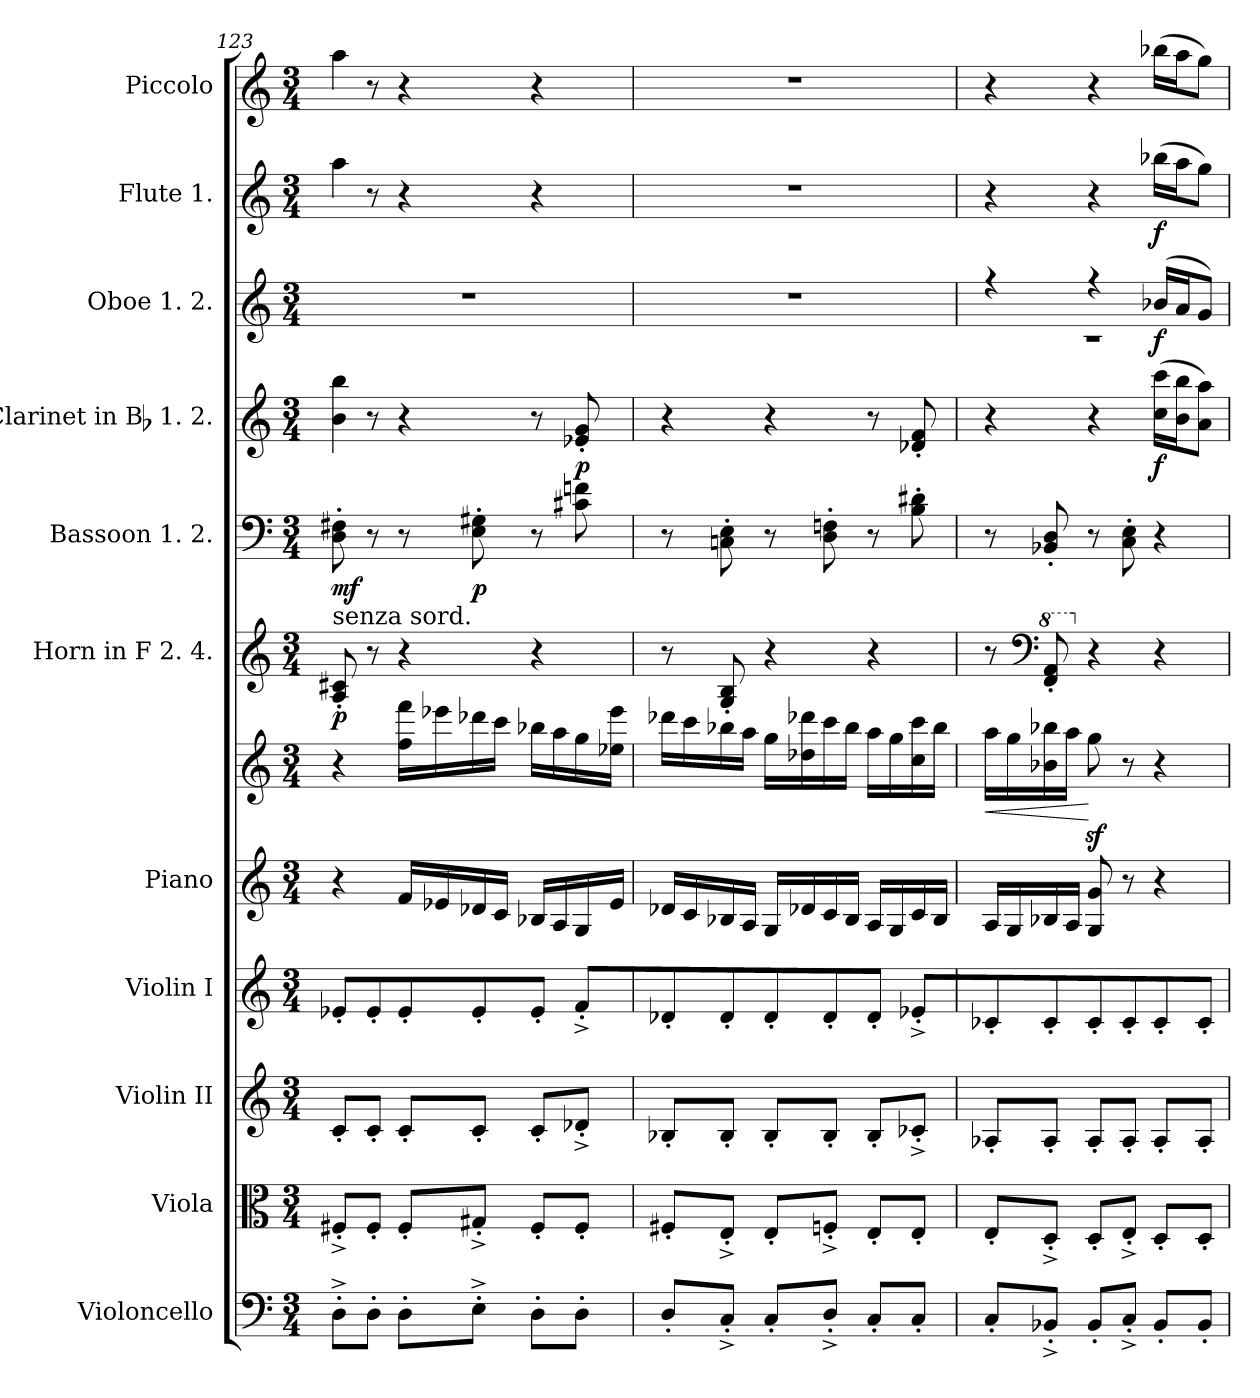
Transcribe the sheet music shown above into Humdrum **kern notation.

**kern	**kern	**kern	**kern	**kern	**kern	**dynam	**kern	**dynam	**kern	**dynam	**kern	**dynam	**kern	**dynam	**kern	**dynam	**kern
*part11	*part10	*part9	*part8	*part7	*part7	*part7	*part6	*part6	*part5	*part5	*part4	*part4	*part3	*part3	*part2	*part2	*part1
*staff12	*staff11	*staff10	*staff9	*staff8	*staff7	*staff7/8	*staff6	*staff6	*staff5	*staff5	*staff4	*staff4	*staff3	*staff3	*staff2	*staff2	*staff1
*I"Violoncello	*I"Viola	*I"Violin II	*I"Violin I	*I"Piano	*	*	*I"Horn in F 2. 4.	*	*I"Bassoon 1. 2.	*	*I"Clarinet in Bb 1. 2.	*	*I"Oboe 1. 2.	*	*I"Flute 1.	*	*I"Piccolo
*I'Vc.	*I'Vla.	*I'Vln. II	*I'Vln. I	*I'Pno.	*	*	*I'Hn.	*	*I'Bsn.	*	*I'Cl.	*	*I'Ob.	*	*I'Fl.	*	*I'Picc.
!!LO:PB:g=z
*clefF4	*clefC3	*clefG2	*clefG2	*clefG2	*clefG2	*	*clefG2	*	*clefF4	*	*clefG2	*	*clefG2	*	*clefG2	*	*clefG2
*	*	*	*	*	*	*	*ITrd4c7	*	*	*	*ITrd1c2	*	*	*	*	*	*ITrd-7c-12
*k[]	*k[]	*k[]	*k[]	*k[]	*k[]	*	*k[b-]	*	*k[]	*	*k[b-e-]	*	*k[]	*	*k[]	*	*k[]
*M3/4	*M3/4	*M3/4	*M3/4	*M3/4	*M3/4	*	*M3/4	*	*M3/4	*	*M3/4	*	*M3/4	*	*M3/4	*	*M3/4
=123	=123	=123	=123	=123	=123	=123	=123	=123	=123	=123	=123	=123	=123	=123	=123	=123	=123
!	!	!	!	!	!	!	!LO:TX:a:t=senza sord.	!	!	!	!	!	!	!	!	!	!
!	!	!	!	!	!	!	!	!	!	!	!	!	!LO:N:vis=1	!	!	!	!
8D'^i\L	8F#X'^i/L	8c'i/L	8e-X'i/	4r	4r	.	8Di/' 8F#Xi'	p	8Di\' 8F#Xi'	mf	8ai\ 8aaiJ	.	2.r	.	8aai\J	.	8aaai\J
8D'i\J	8F#'i/J	8c'i/J	8e-'i/	.	.	.	8r	.	8r	.	8r	.	.	.	8r	.	8r
8D'i\L	8F#'i/L	8c'i/L	8e-'i/	16fi/LL	16ffi\ 16fffiLL	.	4r	.	8r	.	4r	.	.	.	4r	.	4r
.	.	.	.	16e-Xi/	16eee-Xi\	.	.	.	.	.	.	.	.	.	.	.	.
8E'^i\J	8G#X'^i/J	8c'i/J	8e-'i/	16d-Xi/	16ddd-Xi\	.	.	.	8Ei\' 8G#Xi'	p	.	.	.	.	.	.	.
.	.	.	.	16ci/JJ	16ccci\JJ	.	.	.	.	.	.	.	.	.	.	.	.
8D'i\L	8F#'i/L	8c'i/L	8e-'i/J	16B-Xi/LL	16bb-Xi\LL	.	4r	.	8r	.	8r	.	.	.	4r	.	4r
.	.	.	.	16Ai/	16aai\	.	.	.	.	.	.	.	.	.	.	.	.
8D'i\J	8F#'i/J	8d-X'^i/J	8f'^i/L	16Gi/	16ggi\	.	.	.	8c#Xi\ 8fni	.	8d-Xi/' 8fi'	p	.	.	.	.	.
.	.	.	.	16e-i/JJ	16ee-Xi\ 16eee-iJJ	.	.	.	.	.	.	.	.	.	.	.	.
=124	=124	=124	=124	=124	=124	=124	=124	=124	=124	=124	=124	=124	=124	=124	=124	=124	=124
!	!	!	!	!	!	!	!	!	!	!	!	!	!LO:N:vis=1	!	!LO:N:vis=1	!	!LO:N:vis=1
8D'i/L	8F#X'i/L	8B-X'i/L	8d-X'i/	16d-Xi/LL	16ddd-Xi\LL	.	8r	.	8r	.	4r	.	2.r	.	2.r	.	2.r
.	.	.	.	16ci/	16ccci\	.	.	.	.	.	.	.	.	.	.	.	.
8C'^i/J	8E'^i/J	8B-'i/J	8d-'i/	16B-Xi/	16bb-Xi\	.	8Ci/' 8Ei'	.	8Cni\' 8Ei'	.	.	.	.	.	.	.	.
.	.	.	.	16Ai/JJ	16aai\JJ	.	.	.	.	.	.	.	.	.	.	.	.
8C'i/L	8E'i/L	8B-'i/L	8d-'i/	16Gi/LL	16ggi\LL	.	4r	.	8r	.	4r	.	.	.	.	.	.
.	.	.	.	16d-Xi/	16dd-Xi\ 16ddd-Xi	.	.	.	.	.	.	.	.	.	.	.	.
8D'^i/J	8Fn'^i/J	8B-'i/J	8d-'i/	16ci/	16ccci\	.	.	.	8Di\' 8Fni'	.	.	.	.	.	.	.	.
.	.	.	.	16B-i/JJ	16bb-i\JJ	.	.	.	.	.	.	.	.	.	.	.	.
8C'i/L	8E'i/L	8B-'i/L	8d-'i/J	16Ai/LL	16aai\LL	.	4r	.	8r	.	8r	.	.	.	.	.	.
.	.	.	.	16Gi/	16ggi\	.	.	.	.	.	.	.	.	.	.	.	.
8C'i/J	8E'i/J	8c-X'^i/J	8e-X'^i/L	16ci/	16cci\ 16ccci	.	.	.	8Bi\' 8d#Xi'	.	8c-Xi/' 8e-i'	.	.	.	.	.	.
.	.	.	.	16B-i/JJ	16bb-i\JJ	.	.	.	.	.	.	.	.	.	.	.	.
=125	=125	=125	=125	=125	=125	=125	=125	=125	=125	=125	=125	=125	=125	=125	=125	=125	=125
!	!	!	!	!	!	!LO:HP:b	!	!	!	!	!	!	!	!	!	!	!
*	*	*	*	*	*	*	*	*	*	*	*	*	*^	*	*	*	*
8C'i/L	8E'i/L	8A-X'i/L	8c-X'i/	16Ai/LL	16aai\LL	<	8r	.	8r	.	4r	.	4r	2.r	.	4r	.	4r
.	.	.	.	16Gi/	16ggi\	.	.	.	.	.	.	.	.	.	.	.	.	.
*	*	*	*	*	*	*	*clefF4	*	*	*	*	*	*	*	*	*	*	*
*	*	*	*	*	*	*	*8va	*	*	*	*	*	*	*	*	*	*	*
8BB-X'^i/J	8D'^i/J	8A-'i/J	8c-'i/	16B-Xi/	16b-Xi\ 16bb-Xi	.	8BB-i/' 8Di'	.	8BB-Xi/' 8Di'	.	.	.	.	.	.	.	.	.
.	.	.	.	16Ai/JJ	16aai\JJ	.	.	.	.	.	.	.	.	.	.	.	.	.
*	*	*	*	*	*	*	*X8va	*	*	*	*	*	*	*	*	*	*	*
8BB-'i/L	8D'i/L	8A-'i/L	8c-'i/	8Gi/ 8gi	8ggzi\	[	4r	.	8r	.	4r	.	4r	.	.	4r	.	4r
8C'^i/J	8E'^i/J	8A-'i/J	8c-'i/	8r	8r	.	.	.	8Ci\' 8Ei'	.	.	.	.	.	.	.	.	.
8BB-'i/L	8D'i/L	8A-'i/L	8c-'i/	4r	4r	.	4r	.	4r	.	(16b-i\ 16bb-iLL	f	(16b-Xi/LL	.	f	(16bb-Xi\LL	f	(16bbb-Xi\LL
.	.	.	.	.	.	.	.	.	.	.	16ai\ 16aaiJ	.	16ai/J	.	.	16aai\J	.	16aaai\J
8BB-'i/J	8D'i/J	8A-'i/J	8c-'i/J	.	.	.	.	.	.	.	8gi\ 8ggiJ)	.	8gi/J)	.	.	8ggi\J)	.	8gggi\J)
*	*	*	*	*	*	*	*	*	*	*	*	*	*v	*v	*	*	*	*
=	=	=	=	=	=	=	=	=	=	=	=	=	=	=	=	=	=
*-	*-	*-	*-	*-	*-	*-	*-	*-	*-	*-	*-	*-	*-	*-	*-	*-	*-
